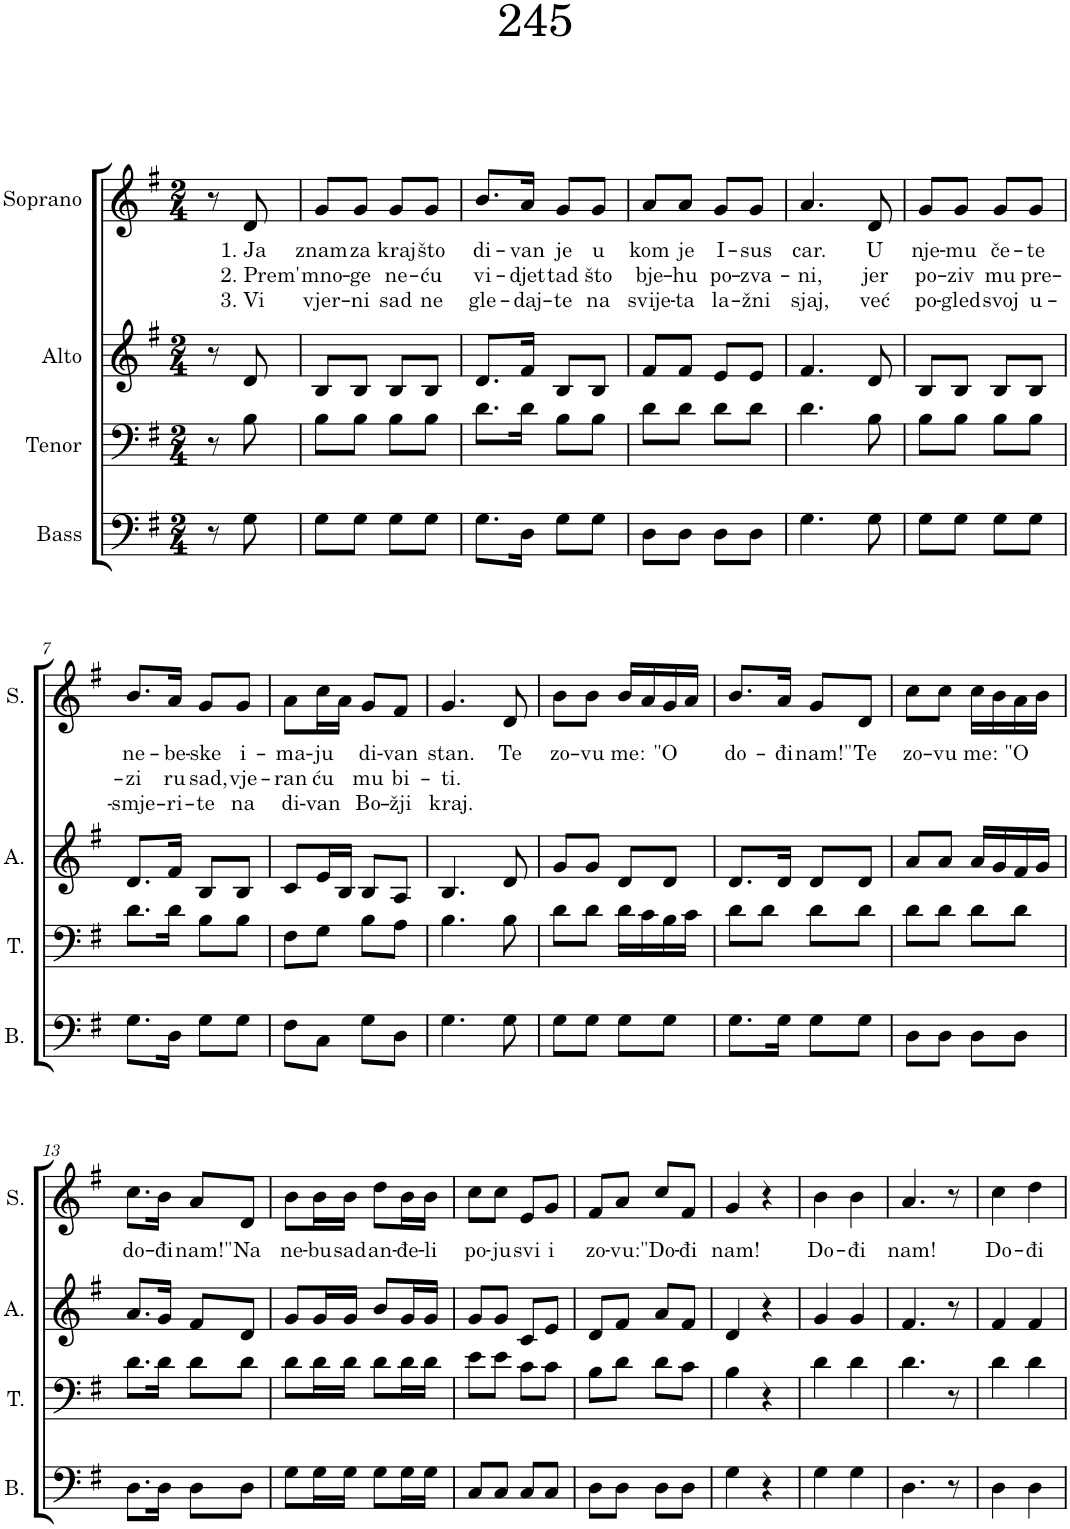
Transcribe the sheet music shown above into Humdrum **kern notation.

**kern	**kern	**kern	**kern	**text	**text	**text
*part4	*part3	*part2	*part1	*part1	*part1	*part1
*staff4	*staff3	*staff2	*staff1	*staff1	*staff1	*staff1
*I"Bass	*I"Tenor	*I"Alto	*I"Soprano	*	*	*
*I'B.	*I'T.	*I'A.	*I'S.	*	*	*
*clefF4	*clefF4	*clefG2	*clefG2	*	*	*
*k[f#]	*k[f#]	*k[f#]	*k[f#]	*	*	*
*M2/4	*M2/4	*M2/4	*M2/4	*	*	*
=1	=1	=1	=1	=1	=1	=1
8r	8r	8r	8r	.	.	.
!	!	!	!	!LO:LY:b	!LO:LY:b	!LO:LY:b
8G\	8B\	8d/	8d/	1. Ja	2. Prem'	3. Vi
=2	=2	=2	=2	=2	=2	=2
!	!	!	!	!LO:LY:b	!LO:LY:b	!LO:LY:b
8G\L	8B\L	8B/L	8g/L	znam	mno-	vjer-
!	!	!	!	!LO:LY:b	!LO:LY:b	!LO:LY:b
8G\J	8B\J	8B/J	8g/J	za	-ge	-ni
!	!	!	!	!LO:LY:b	!LO:LY:b	!LO:LY:b
8G\L	8B\L	8B/L	8g/L	kraj	ne-	sad
!	!	!	!	!LO:LY:b	!LO:LY:b	!LO:LY:b
8G\J	8B\J	8B/J	8g/J	što	-ću	ne
=3	=3	=3	=3	=3	=3	=3
!	!	!	!	!LO:LY:b	!LO:LY:b	!LO:LY:b
8.G\L	8.d\L	8.d/L	8.b/L	di-	vi-	gle-
!	!	!	!	!LO:LY:b	!LO:LY:b	!LO:LY:b
16D\Jk	16d\Jk	16f#/Jk	16a/Jk	-van	-djet	-daj-
!	!	!	!	!LO:LY:b	!LO:LY:b	!LO:LY:b
8G\L	8B\L	8B/L	8g/L	je	tad	-te
!	!	!	!	!LO:LY:b	!LO:LY:b	!LO:LY:b
8G\J	8B\J	8B/J	8g/J	u	što	na
=4	=4	=4	=4	=4	=4	=4
!	!	!	!	!LO:LY:b	!LO:LY:b	!LO:LY:b
8D\L	8d\L	8f#/L	8a/L	kom	bje-	svije-
!	!	!	!	!LO:LY:b	!LO:LY:b	!LO:LY:b
8D\J	8d\J	8f#/J	8a/J	je	-hu	-ta
!	!	!	!	!LO:LY:b	!LO:LY:b	!LO:LY:b
8D\L	8d\L	8e/L	8g/L	I-	po-	la-
!	!	!	!	!LO:LY:b	!LO:LY:b	!LO:LY:b
8D\J	8d\J	8e/J	8g/J	-sus	-zva-	-žni
=5	=5	=5	=5	=5	=5	=5
!	!	!	!	!LO:LY:b	!LO:LY:b	!LO:LY:b
4.G\	4.d\	4.f#/	4.a/	car.	-ni,	sjaj,
!	!	!	!	!LO:LY:b	!LO:LY:b	!LO:LY:b
8G\	8B\	8d/	8d/	U	jer	već
=6	=6	=6	=6	=6	=6	=6
!	!	!	!	!LO:LY:b	!LO:LY:b	!LO:LY:b
8G\L	8B\L	8B/L	8g/L	nje-	po-	po-
!	!	!	!	!LO:LY:b	!LO:LY:b	!LO:LY:b
8G\J	8B\J	8B/J	8g/J	-mu	-ziv	-gled
!	!	!	!	!LO:LY:b	!LO:LY:b	!LO:LY:b
8G\L	8B\L	8B/L	8g/L	če-	mu	svoj
!	!	!	!	!LO:LY:b	!LO:LY:b	!LO:LY:b
8G\J	8B\J	8B/J	8g/J	-te	pre-	u-
!!LO:LB:g=z
=7	=7	=7	=7	=7	=7	=7
!	!	!	!	!LO:LY:b	!LO:LY:b	!LO:LY:b
8.G\L	8.d\L	8.d/L	8.b/L	ne-	-zi	-smje-
!	!	!	!	!LO:LY:b	!LO:LY:b	!LO:LY:b
16D\Jk	16d\Jk	16f#/Jk	16a/Jk	-be-	ru	-ri-
!	!	!	!	!LO:LY:b	!LO:LY:b	!LO:LY:b
8G\L	8B\L	8B/L	8g/L	-ske	sad,	-te
!	!	!	!	!LO:LY:b	!LO:LY:b	!LO:LY:b
8G\J	8B\J	8B/J	8g/J	i-	vje-	na
=8	=8	=8	=8	=8	=8	=8
!	!	!	!	!LO:LY:b	!LO:LY:b	!LO:LY:b
8F#\L	8F#\L	8c/L	8a\L	-ma-	-ran	di-
!	!	!	!	!LO:LY:b	!LO:LY:b	!LO:LY:b
8C\J	8G\J	16e/L	16cc\L	-ju	ću	-van
.	.	16B/JJ	16a\JJ	.	.	.
!	!	!	!	!LO:LY:b	!LO:LY:b	!LO:LY:b
8G\L	8B\L	8B/L	8g/L	di-	mu	Bo-
!	!	!	!	!LO:LY:b	!LO:LY:b	!LO:LY:b
8D\J	8A\J	8A/J	8f#/J	-van	bi-	-žji
=9	=9	=9	=9	=9	=9	=9
!	!	!	!	!LO:LY:b	!LO:LY:b	!LO:LY:b
4.G\	4.B\	4.B/	4.g/	stan.	-ti.	kraj.
!	!	!	!	!LO:LY:b	!	!
8G\	8B\	8d/	8d/	Te	.	.
=10	=10	=10	=10	=10	=10	=10
!	!	!	!	!LO:LY:b	!	!
8G\L	8d\L	8g/L	8b\L	zo-	.	.
!	!	!	!	!LO:LY:b	!	!
8G\J	8d\J	8g/J	8b\J	-vu	.	.
!	!	!	!	!LO:LY:b	!	!
8G\L	16d\LL	8d/L	16b/LL	me:	.	.
.	16c\	.	16a/	.	.	.
!	!	!	!	!LO:LY:b	!	!
8G\J	16B\	8d/J	16g/	"O	.	.
.	16c\JJ	.	16a/JJ	.	.	.
=11	=11	=11	=11	=11	=11	=11
!	!	!	!	!LO:LY:b	!	!
8.G\L	8d\L	8.d/L	8.b/L	-do-	.	.
.	8d\J	.	.	.	.	.
!	!	!	!	!LO:LY:b	!	!
16G\Jk	.	16d/Jk	16a/Jk	-đi	.	.
!	!	!	!	!LO:LY:b	!	!
8G\L	8d\L	8d/L	8g/L	nam!"	.	.
!	!	!	!	!LO:LY:b	!	!
8G\J	8d\J	8d/J	8d/J	Te	.	.
=12	=12	=12	=12	=12	=12	=12
!	!	!	!	!LO:LY:b	!	!
8D\L	8d\L	8a/L	8cc\L	zo-	.	.
!	!	!	!	!LO:LY:b	!	!
8D\J	8d\J	8a/J	8cc\J	-vu	.	.
!	!	!	!	!LO:LY:b	!	!
8D\L	8d\L	16a/LL	16cc\LL	me:	.	.
.	.	16g/	16b\	.	.	.
!	!	!	!	!LO:LY:b	!	!
8D\J	8d\J	16f#/	16a\	"O	.	.
.	.	16g/JJ	16b\JJ	.	.	.
!!LO:LB:g=z
=13	=13	=13	=13	=13	=13	=13
!	!	!	!	!LO:LY:b	!	!
8.D\L	8.d\L	8.a/L	8.cc\L	do-	.	.
!	!	!	!	!LO:LY:b	!	!
16D\Jk	16d\Jk	16g/Jk	16b\Jk	-đi	.	.
!	!	!	!	!LO:LY:b	!	!
8D\L	8d\L	8f#/L	8a/L	nam!"	.	.
!	!	!	!	!LO:LY:b	!	!
8D\J	8d\J	8d/J	8d/J	Na	.	.
=14	=14	=14	=14	=14	=14	=14
!	!	!	!	!LO:LY:b	!	!
8G\L	8d\L	8g/L	8b\L	ne-	.	.
!	!	!	!	!LO:LY:b	!	!
16G\L	16d\L	16g/L	16b\L	-bu	.	.
!	!	!	!	!LO:LY:b	!	!
16G\JJ	16d\JJ	16g/JJ	16b\JJ	sad	.	.
!	!	!	!	!LO:LY:b	!	!
8G\L	8d\L	8b/L	8dd\L	an-	.	.
!	!	!	!	!LO:LY:b	!	!
16G\L	16d\L	16g/L	16b\L	-đe-	.	.
!	!	!	!	!LO:LY:b	!	!
16G\JJ	16d\JJ	16g/JJ	16b\JJ	-li	.	.
=15	=15	=15	=15	=15	=15	=15
!	!	!	!	!LO:LY:b	!	!
8C/L	8e\L	8g/L	8cc\L	po-	.	.
!	!	!	!	!LO:LY:b	!	!
8C/J	8e\J	8g/J	8cc\J	-ju	.	.
!	!	!	!	!LO:LY:b	!	!
8C/L	8c\L	8c/L	8e/L	svi	.	.
!	!	!	!	!LO:LY:b	!	!
8C/J	8c\J	8e/J	8g/J	i	.	.
=16	=16	=16	=16	=16	=16	=16
!	!	!	!	!LO:LY:b	!	!
8D\L	8B\L	8d/L	8f#/L	zo-	.	.
!	!	!	!	!LO:LY:b	!	!
8D\J	8d\J	8f#/J	8a/J	-vu:	.	.
!	!	!	!	!LO:LY:b	!	!
8D\L	8d\L	8a/L	8cc/L	"Do-	.	.
!	!	!	!	!LO:LY:b	!	!
8D\J	8c\J	8f#/J	8f#/J	-đi	.	.
=17	=17	=17	=17	=17	=17	=17
!	!	!	!	!LO:LY:b	!	!
4G\	4B\	4d/	4g/	nam!	.	.
4r	4r	4r	4r	.	.	.
=18	=18	=18	=18	=18	=18	=18
!	!	!	!	!LO:LY:b	!	!
4G\	4d\	4g/	4b\	Do-	.	.
!	!	!	!	!LO:LY:b	!	!
4G\	4d\	4g/	4b\	-đi	.	.
=19	=19	=19	=19	=19	=19	=19
!	!	!	!	!LO:LY:b	!	!
4.D\	4.d\	4.f#/	4.a/	nam!	.	.
8r	8r	8r	8r	.	.	.
=20	=20	=20	=20	=20	=20	=20
!	!	!	!	!LO:LY:b	!	!
4D\	4d\	4f#/	4cc\	Do-	.	.
!	!	!	!	!LO:LY:b	!	!
4D\	4d\	4f#/	4dd\	-đi	.	.
=	=	=	=	=	=	=
*-	*-	*-	*-	*-	*-	*-
